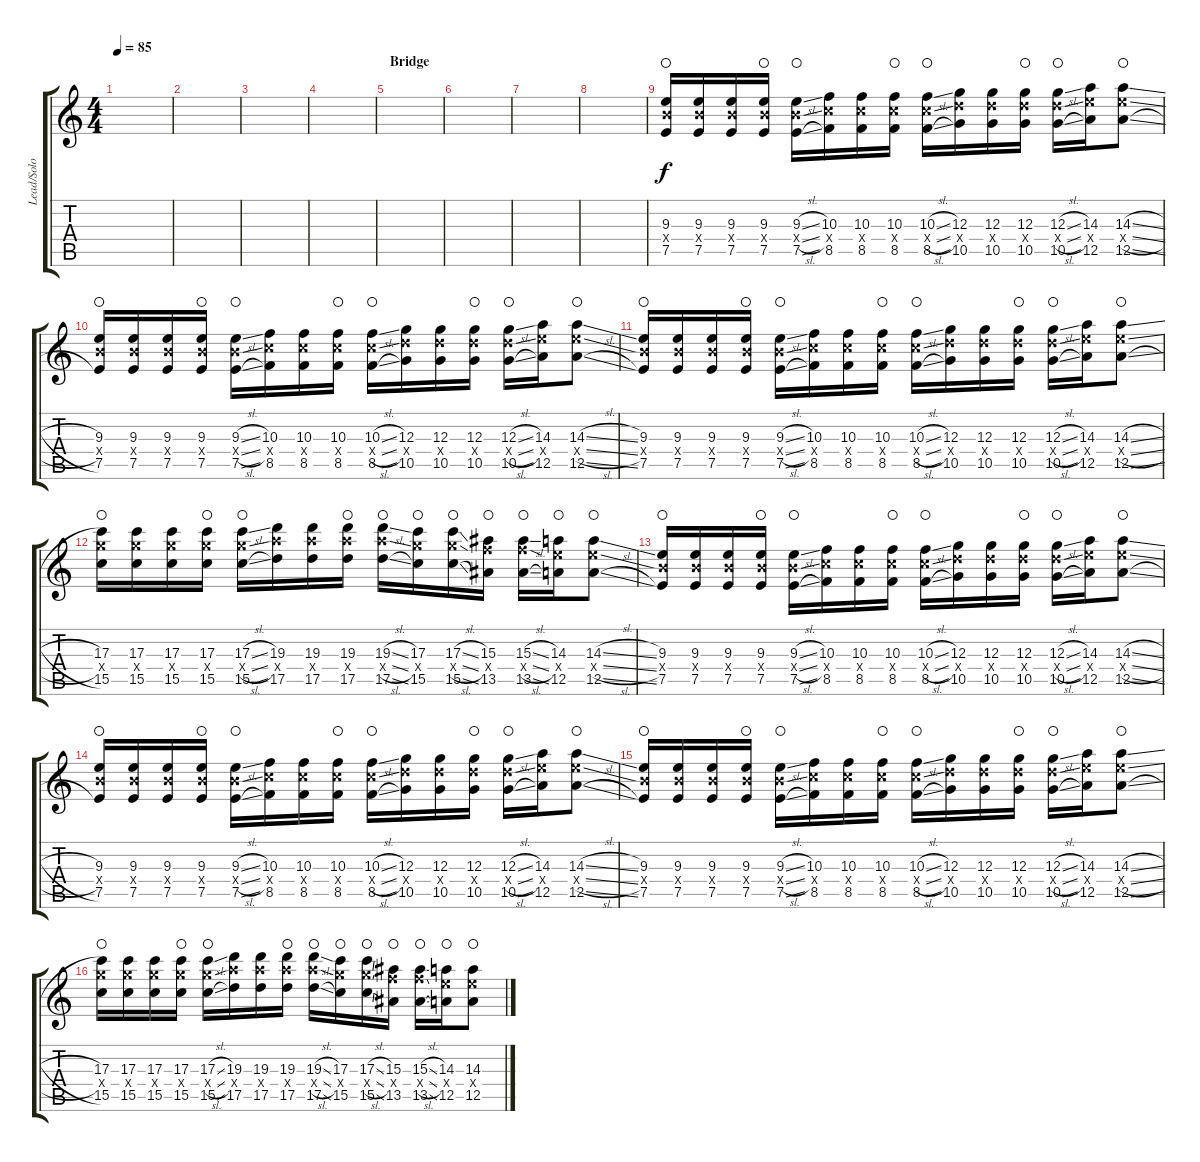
\track ("Lead/Solo Guitar" "Lead/Solo ") {instrument distortionguitar}
\staff {score tabs}
\tuning (E4 B3 G3 D3 A2 D2) {hide}
\ts (4 4)
\tempo 85
\clef g2
\ks c
|
|
|
|
\section ("" "Bridge")
|
|
|
|
(9.3 9.4{x} 7.5).16{waho} (9.3 9.4{x} 7.5).16 (9.3 9.4{x} 7.5).16 (9.3 9.4{x} 7.5).16{waho} (9.3{sl} 9.4{sl x} 7.5{sl}).16{waho} (10.3 10.4{x} 8.5).16 (10.3 10.4{x} 8.5).16 (10.3 10.4{x} 8.5).16{waho} (10.3{sl} 10.4{sl x} 8.5{sl}).16{waho} (12.3 12.4{x} 10.5).16 (12.3 12.4{x} 10.5).16 (12.3 12.4{x} 10.5).16{waho} (12.3{sl} 12.4{sl x} 10.5{sl}).16{waho} (14.3 14.4{x} 12.5).16 (14.3{sl} 14.4{sl x} 12.5{sl}).8{waho} |
(9.3 9.4{x} 7.5).16{waho} (9.3 9.4{x} 7.5).16 (9.3 9.4{x} 7.5).16 (9.3 9.4{x} 7.5).16{waho} (9.3{sl} 9.4{sl x} 7.5{sl}).16{waho} (10.3 10.4{x} 8.5).16 (10.3 10.4{x} 8.5).16 (10.3 10.4{x} 8.5).16{waho} (10.3{sl} 10.4{sl x} 8.5{sl}).16{waho} (12.3 12.4{x} 10.5).16 (12.3 12.4{x} 10.5).16 (12.3 12.4{x} 10.5).16{waho} (12.3{sl} 12.4{sl x} 10.5{sl}).16{waho} (14.3 14.4{x} 12.5).16 (14.3{sl} 14.4{sl x} 12.5{sl}).8{waho} |
(9.3 9.4{x} 7.5).16{waho} (9.3 9.4{x} 7.5).16 (9.3 9.4{x} 7.5).16 (9.3 9.4{x} 7.5).16{waho} (9.3{sl} 9.4{sl x} 7.5{sl}).16{waho} (10.3 10.4{x} 8.5).16 (10.3 10.4{x} 8.5).16 (10.3 10.4{x} 8.5).16{waho} (10.3{sl} 10.4{sl x} 8.5{sl}).16{waho} (12.3 12.4{x} 10.5).16 (12.3 12.4{x} 10.5).16 (12.3 12.4{x} 10.5).16{waho} (12.3{sl} 12.4{sl x} 10.5{sl}).16{waho} (14.3 14.4{x} 12.5).16 (14.3{sl} 14.4{sl x} 12.5{sl}).8{waho} |
(17.3 17.4{x} 15.5).16{waho} (17.3 17.4{x} 15.5).16 (17.3 17.4{x} 15.5).16 (17.3 17.4{x} 15.5).16{waho} (17.3{sl} 17.4{sl x} 15.5{sl}).16{waho} (19.3 19.4{x} 17.5).16 (19.3 19.4{x} 17.5).16 (19.3 19.4{x} 17.5).16{waho} (19.3{sl} 19.4{sl x} 17.5{sl}).16{waho} (17.3 17.4{x} 15.5).16{waho} (17.3{sl} 17.4{sl x} 15.5{sl}).16{waho} (15.3 15.4{x} 13.5).16{waho} (15.3{sl} 15.4{sl x} 13.5{sl}).16{waho} (14.3 14.4{x} 12.5).16{waho} (14.3{sl} 14.4{sl x} 12.5{sl}).8{waho} |
(9.3 9.4{x} 7.5).16{waho} (9.3 9.4{x} 7.5).16 (9.3 9.4{x} 7.5).16 (9.3 9.4{x} 7.5).16{waho} (9.3{sl} 9.4{sl x} 7.5{sl}).16{waho} (10.3 10.4{x} 8.5).16 (10.3 10.4{x} 8.5).16 (10.3 10.4{x} 8.5).16{waho} (10.3{sl} 10.4{sl x} 8.5{sl}).16{waho} (12.3 12.4{x} 10.5).16 (12.3 12.4{x} 10.5).16 (12.3 12.4{x} 10.5).16{waho} (12.3{sl} 12.4{sl x} 10.5{sl}).16{waho} (14.3 14.4{x} 12.5).16 (14.3{sl} 14.4{sl x} 12.5{sl}).8{waho} |
(9.3 9.4{x} 7.5).16{waho} (9.3 9.4{x} 7.5).16 (9.3 9.4{x} 7.5).16 (9.3 9.4{x} 7.5).16{waho} (9.3{sl} 9.4{sl x} 7.5{sl}).16{waho} (10.3 10.4{x} 8.5).16 (10.3 10.4{x} 8.5).16 (10.3 10.4{x} 8.5).16{waho} (10.3{sl} 10.4{sl x} 8.5{sl}).16{waho} (12.3 12.4{x} 10.5).16 (12.3 12.4{x} 10.5).16 (12.3 12.4{x} 10.5).16{waho} (12.3{sl} 12.4{sl x} 10.5{sl}).16{waho} (14.3 14.4{x} 12.5).16 (14.3{sl} 14.4{sl x} 12.5{sl}).8{waho} |
(9.3 9.4{x} 7.5).16{waho} (9.3 9.4{x} 7.5).16 (9.3 9.4{x} 7.5).16 (9.3 9.4{x} 7.5).16{waho} (9.3{sl} 9.4{sl x} 7.5{sl}).16{waho} (10.3 10.4{x} 8.5).16 (10.3 10.4{x} 8.5).16 (10.3 10.4{x} 8.5).16{waho} (10.3{sl} 10.4{sl x} 8.5{sl}).16{waho} (12.3 12.4{x} 10.5).16 (12.3 12.4{x} 10.5).16 (12.3 12.4{x} 10.5).16{waho} (12.3{sl} 12.4{sl x} 10.5{sl}).16{waho} (14.3 14.4{x} 12.5).16 (14.3{sl} 14.4{sl x} 12.5{sl}).8{waho} |
(17.3 17.4{x} 15.5).16{waho} (17.3 17.4{x} 15.5).16 (17.3 17.4{x} 15.5).16 (17.3 17.4{x} 15.5).16{waho} (17.3{sl} 17.4{sl x} 15.5{sl}).16{waho} (19.3 19.4{x} 17.5).16 (19.3 19.4{x} 17.5).16 (19.3 19.4{x} 17.5).16{waho} (19.3{sl} 19.4{sl x} 17.5{sl}).16{waho} (17.3 17.4{x} 15.5).16{waho} (17.3{sl} 17.4{sl x} 15.5{sl}).16{waho} (15.3 15.4{x} 13.5).16{waho} (15.3{sl} 15.4{sl x} 13.5{sl}).16{waho} (14.3 14.4{x} 12.5).16{waho} (14.3{sl} 14.4{sl x} 12.5{sl}).8{waho}
